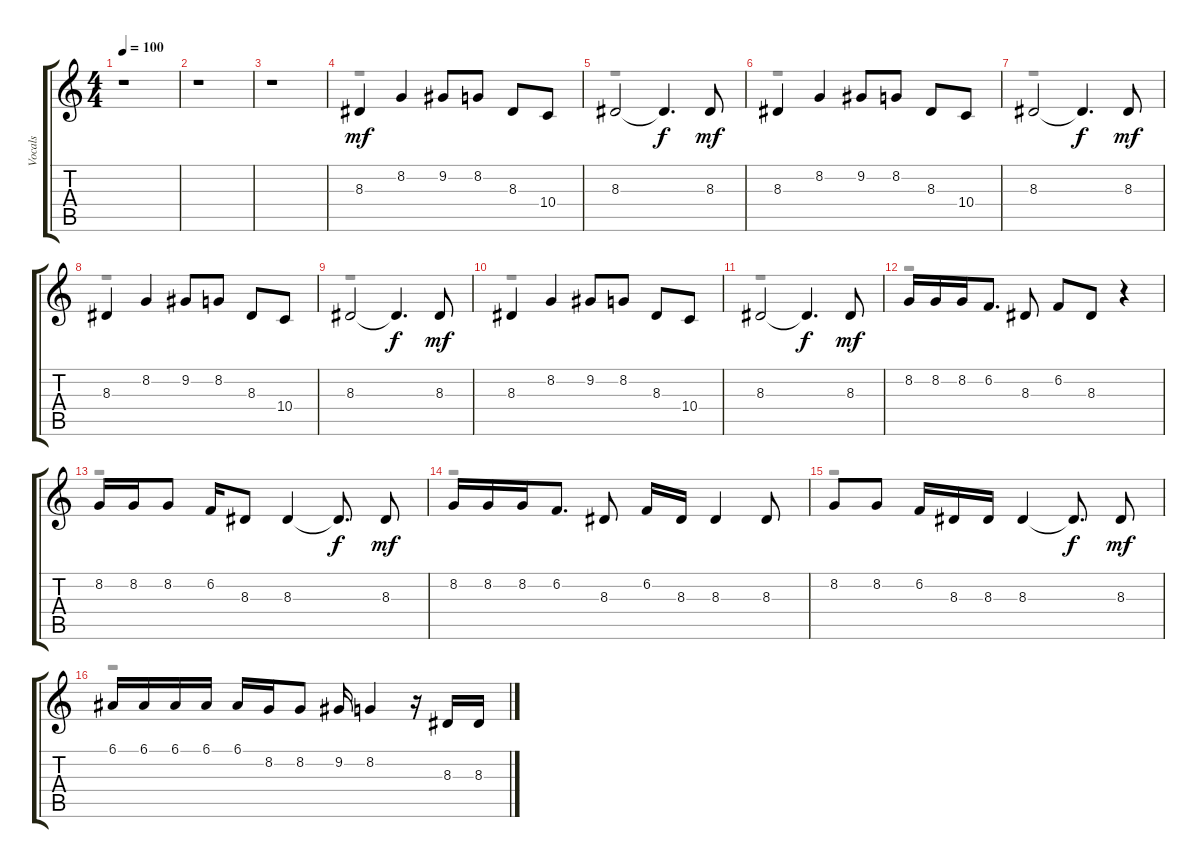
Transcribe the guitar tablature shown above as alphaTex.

\track ("Vocals" "Vocals") {instrument bagpipe}
\staff {score tabs}
\tuning (E4 B3 G3 D3 A2 E2) {hide}
\voice
\ts (4 4)
\tempo 100
\clef g2
\ks c
r.1{dy mf instrument bagpipe} |
r.1 |
r.1 |
8.3.4 8.2.4 9.2.8 8.2.8 8.3.8 10.4.8 |
8.3.2 8.3{t}.4{d dy f} 8.3.8{dy mf} |
8.3.4 8.2.4 9.2.8 8.2.8 8.3.8 10.4.8 |
8.3.2 8.3{t}.4{d dy f} 8.3.8{dy mf} |
8.3.4 8.2.4 9.2.8 8.2.8 8.3.8 10.4.8 |
8.3.2 8.3{t}.4{d dy f} 8.3.8{dy mf} |
8.3.4 8.2.4 9.2.8 8.2.8 8.3.8 10.4.8 |
8.3.2 8.3{t}.4{d dy f} 8.3.8{dy mf} |
8.2.16 8.2.16 8.2.16 6.2.8{d} 8.3.8 6.2.8 8.3.8 r.4 |
8.2.16 8.2.16 8.2.8 6.2.16 8.3.8 8.3.4 8.3{t}.8{d dy f} 8.3.8{dy mf} |
8.2.16 8.2.16 8.2.16 6.2.8{d} 8.3.8 6.2.16 8.3.16 8.3.4 8.3.8 |
8.2.8 8.2.8 6.2.16 8.3.16 8.3.16 8.3.4 8.3{t}.8{d dy f} 8.3.8{dy mf} |
6.1.16 6.1.16 6.1.16 6.1.16 6.1.16 8.2.16 8.2.8 9.2.16 8.2.4 r.16 8.3.16 8.3.16
\voice
\clef g2
\ottava regular
\simile none
\ks c
r.1{dy f} |
r.1 |
r.1 |
r.1 |
r.1 |
r.1 |
r.1 |
r.1 |
r.1 |
r.1 |
r.1 |
r.1 |
r.1 |
r.1 |
r.1 |
r.1
